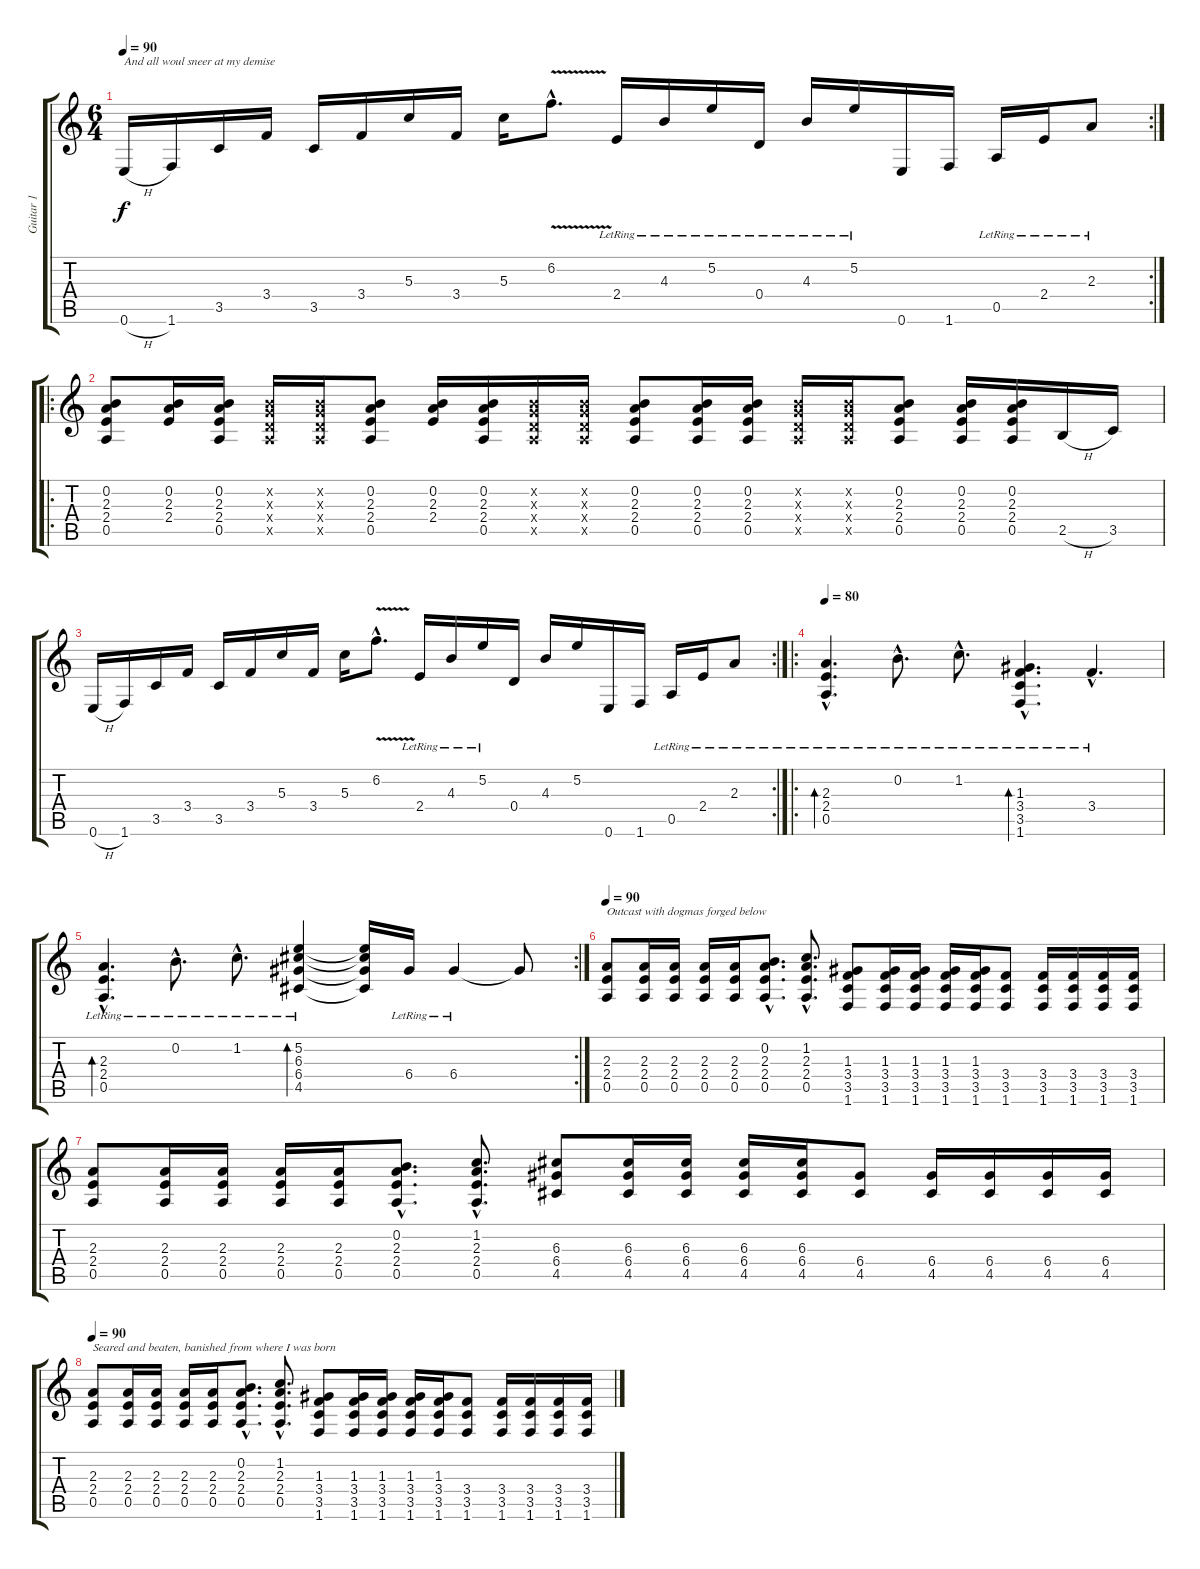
\track ("Guitar 1" "Guitar 1") {instrument distortionguitar}
\staff {score tabs}
\tuning (E4 B3 G3 D3 A2 E2) {hide}
\rc 2
\ts (6 4)
\tempo 90
\clef g2
\ks c
0.6{h}.16{txt "And all woul sneer at my demise" dy f} 1.6.16 3.5.16 3.4.16 3.5.16 3.4.16 5.3.16 3.4.16 5.3.16 6.2{v hac}.8{d} 2.4{lr}.16 4.3{lr}.16 5.2{lr}.16 0.4{lr}.16 4.3{lr}.16 5.2{lr}.16 0.6.16 1.6.16 0.5{lr}.16 2.4{lr}.16 2.3{lr}.8 |
\ro
(0.2 2.3 2.4 0.5).8 (0.2 2.3 2.4).16 (0.2 2.3 2.4 0.5).16 (0.2{x} 0.3{x} 0.4{x} 0.5{x}).16 (0.2{x} 0.3{x} 0.4{x} 0.5{x}).16 (0.2 2.3 2.4 0.5).8 (0.2 2.3 2.4).16 (0.2 2.3 2.4 0.5).16 (0.2{x} 0.3{x} 0.4{x} 0.5{x}).16 (0.2{x} 0.3{x} 0.4{x} 0.5{x}).16 (0.2 2.3 2.4 0.5).8 (0.2 2.3 2.4 0.5).16 (0.2 2.3 2.4 0.5).16 (0.2{x} 0.3{x} 0.4{x} 0.5{x}).16 (0.2{x} 0.3{x} 0.4{x} 0.5{x}).16 (0.2 2.3 2.4 0.5).8 (0.2 2.3 2.4 0.5).16 (0.2 2.3 2.4 0.5).16 2.5{h}.16 3.5.16 |
\rc 2
0.6{h}.16 1.6.16 3.5.16 3.4.16 3.5.16 3.4.16 5.3.16 3.4.16 5.3.16 6.2{v hac}.8{d} 2.4{lr}.16 4.3{lr}.16 5.2{lr}.16 0.4.16 4.3.16 5.2.16 0.6.16 1.6.16 0.5{lr}.16 2.4{lr}.16 2.3{lr}.8 |
\ro
\tempo 80
(2.3{hac lr} 2.4{hac lr} 0.5{hac lr}).4{d bd 240 instrument acousticguitarsteel} 0.2{hac lr}.8{d} 1.2{hac lr}.8{d} (1.3{hac lr} 3.4{hac lr} 3.5{hac lr} 1.6{hac lr}).4{d bd 240} 3.4{hac lr}.4{d} |
\rc 2
(2.3{hac lr} 2.4{hac lr} 0.5{hac lr}).4{d bd 240} 0.2{hac lr}.8{d} 1.2{hac lr}.8{d} (5.2 6.3{lr} 6.4{lr} 4.5{lr}).4{bd 240} (5.2{t} 6.3{t} 6.4{t} 4.5{t}).16 6.4{lr}.16 6.4{lr}.4 6.4{t}.8 |
\tempo 90
(2.3 2.4 0.5).8{txt "Outcast with dogmas forged below" instrument distortionguitar} (2.3 2.4 0.5).16 (2.3 2.4 0.5).16 (2.3 2.4 0.5).16 (2.3 2.4 0.5).16 (0.2{hac} 2.3{hac} 2.4{hac} 0.5{hac}).8{d} (1.2{hac} 2.3{hac} 2.4{hac} 0.5{hac}).8{d} (1.3 3.4 3.5 1.6).8 (1.3 3.4 3.5 1.6).16 (1.3 3.4 3.5 1.6).16 (1.3 3.4 3.5 1.6).16 (1.3 3.4 3.5 1.6).16 (3.4 3.5 1.6).8 (3.4 3.5 1.6).16 (3.4 3.5 1.6).16 (3.4 3.5 1.6).16 (3.4 3.5 1.6).16 |
(2.3 2.4 0.5).8 (2.3 2.4 0.5).16 (2.3 2.4 0.5).16 (2.3 2.4 0.5).16 (2.3 2.4 0.5).16 (0.2{hac} 2.3{hac} 2.4{hac} 0.5{hac}).8{d} (1.2{hac} 2.3{hac} 2.4{hac} 0.5{hac}).8{d} (6.3 6.4 4.5).8 (6.3 6.4 4.5).16 (6.3 6.4 4.5).16 (6.3 6.4 4.5).16 (6.3 6.4 4.5).16 (6.4 4.5).8 (6.4 4.5).16 (6.4 4.5).16 (6.4 4.5).16 (6.4 4.5).16 |
\tempo 90
(2.3 2.4 0.5).8{txt "Seared and beaten, banished from where I was born" instrument distortionguitar} (2.3 2.4 0.5).16 (2.3 2.4 0.5).16 (2.3 2.4 0.5).16 (2.3 2.4 0.5).16 (0.2{hac} 2.3{hac} 2.4{hac} 0.5{hac}).8{d} (1.2{hac} 2.3{hac} 2.4{hac} 0.5{hac}).8{d} (1.3 3.4 3.5 1.6).8 (1.3 3.4 3.5 1.6).16 (1.3 3.4 3.5 1.6).16 (1.3 3.4 3.5 1.6).16 (1.3 3.4 3.5 1.6).16 (3.4 3.5 1.6).8 (3.4 3.5 1.6).16 (3.4 3.5 1.6).16 (3.4 3.5 1.6).16 (3.4 3.5 1.6).16
